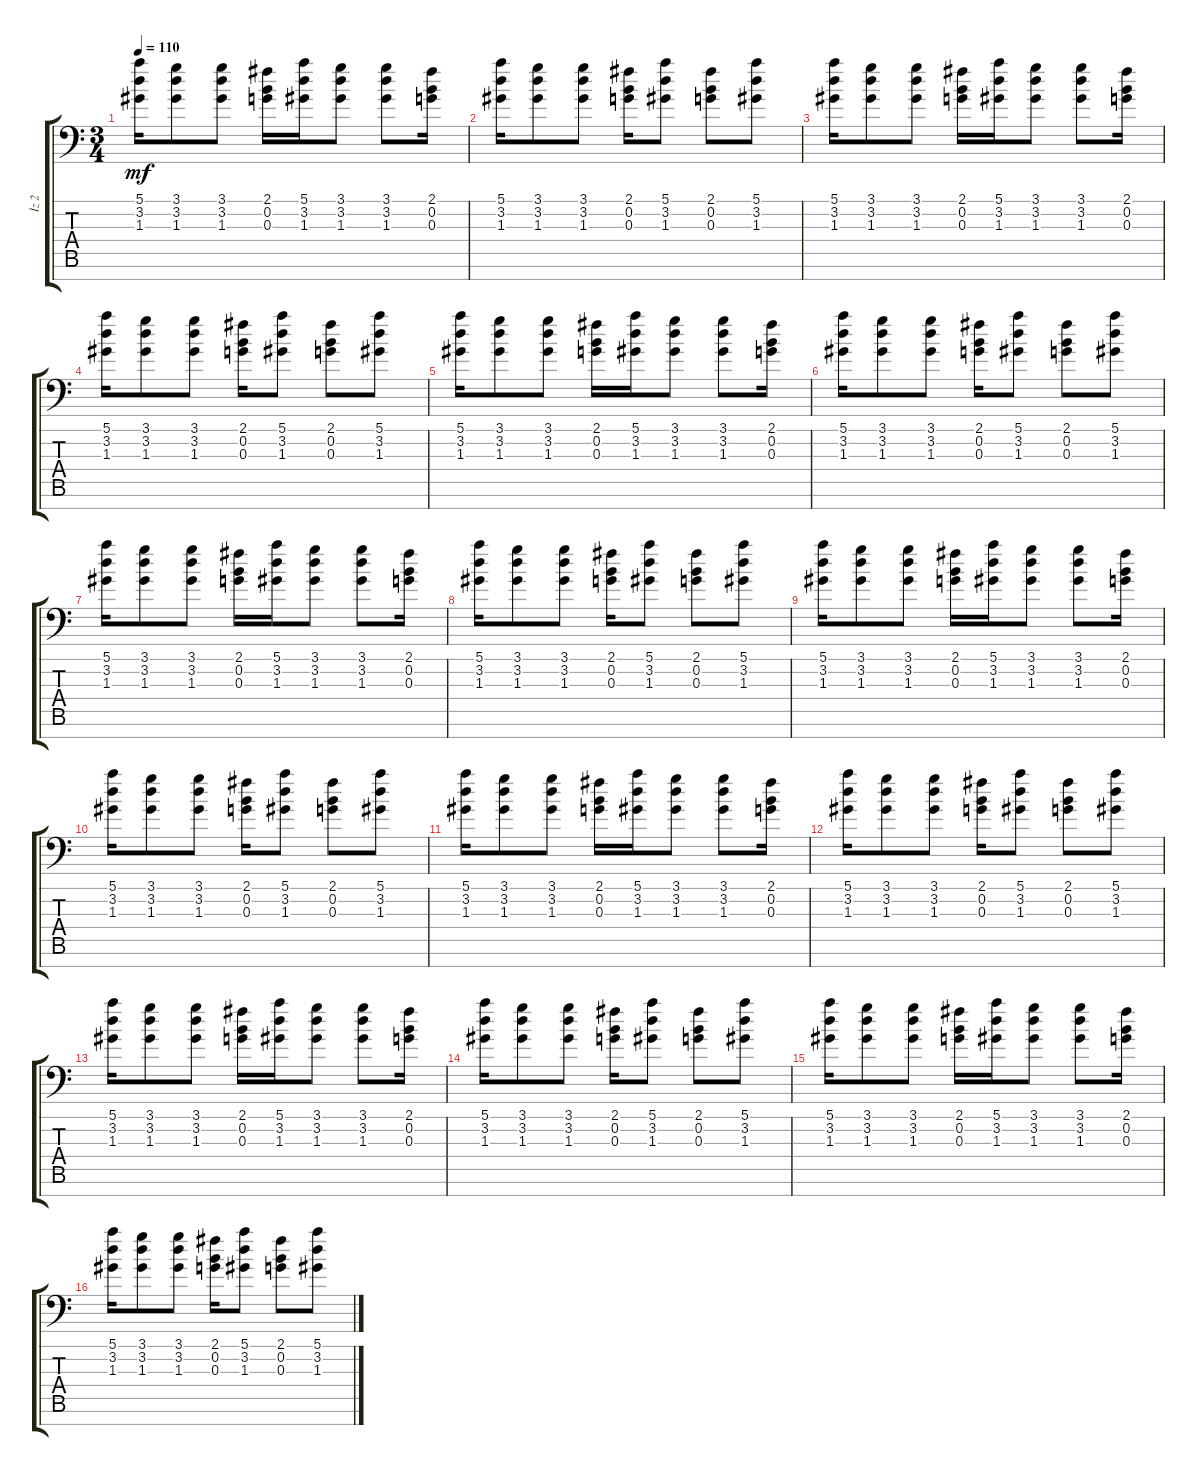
\track ("İz 2" "İz 2") {instrument overdrivenguitar}
\staff {score tabs}
\tuning (E4 B3 G3 D3 A2 E2 A1) {hide}
\ts (3 4)
\tempo 110
\clef f4
\ks c
(5.1 3.2 1.3).16{dy mf} (3.1 3.2 1.3).8 (3.1 3.2 1.3).8 (2.1 0.2 0.3).16 (5.1 3.2 1.3).16 (3.1 3.2 1.3).8 (3.1 3.2 1.3).8 (2.1 0.2 0.3).16 |
(5.1 3.2 1.3).16 (3.1 3.2 1.3).8 (3.1 3.2 1.3).8 (2.1 0.2 0.3).16 (5.1 3.2 1.3).8 (2.1 0.2 0.3).8 (5.1 3.2 1.3).8 |
(5.1 3.2 1.3).16 (3.1 3.2 1.3).8 (3.1 3.2 1.3).8 (2.1 0.2 0.3).16 (5.1 3.2 1.3).16 (3.1 3.2 1.3).8 (3.1 3.2 1.3).8 (2.1 0.2 0.3).16 |
(5.1 3.2 1.3).16 (3.1 3.2 1.3).8 (3.1 3.2 1.3).8 (2.1 0.2 0.3).16 (5.1 3.2 1.3).8 (2.1 0.2 0.3).8 (5.1 3.2 1.3).8 |
(5.1 3.2 1.3).16 (3.1 3.2 1.3).8 (3.1 3.2 1.3).8 (2.1 0.2 0.3).16 (5.1 3.2 1.3).16 (3.1 3.2 1.3).8 (3.1 3.2 1.3).8 (2.1 0.2 0.3).16 |
(5.1 3.2 1.3).16 (3.1 3.2 1.3).8 (3.1 3.2 1.3).8 (2.1 0.2 0.3).16 (5.1 3.2 1.3).8 (2.1 0.2 0.3).8 (5.1 3.2 1.3).8 |
(5.1 3.2 1.3).16 (3.1 3.2 1.3).8 (3.1 3.2 1.3).8 (2.1 0.2 0.3).16 (5.1 3.2 1.3).16 (3.1 3.2 1.3).8 (3.1 3.2 1.3).8 (2.1 0.2 0.3).16 |
(5.1 3.2 1.3).16 (3.1 3.2 1.3).8 (3.1 3.2 1.3).8 (2.1 0.2 0.3).16 (5.1 3.2 1.3).8 (2.1 0.2 0.3).8 (5.1 3.2 1.3).8 |
(5.1 3.2 1.3).16 (3.1 3.2 1.3).8 (3.1 3.2 1.3).8 (2.1 0.2 0.3).16 (5.1 3.2 1.3).16 (3.1 3.2 1.3).8 (3.1 3.2 1.3).8 (2.1 0.2 0.3).16 |
(5.1 3.2 1.3).16 (3.1 3.2 1.3).8 (3.1 3.2 1.3).8 (2.1 0.2 0.3).16 (5.1 3.2 1.3).8 (2.1 0.2 0.3).8 (5.1 3.2 1.3).8 |
(5.1 3.2 1.3).16 (3.1 3.2 1.3).8 (3.1 3.2 1.3).8 (2.1 0.2 0.3).16 (5.1 3.2 1.3).16 (3.1 3.2 1.3).8 (3.1 3.2 1.3).8 (2.1 0.2 0.3).16 |
(5.1 3.2 1.3).16 (3.1 3.2 1.3).8 (3.1 3.2 1.3).8 (2.1 0.2 0.3).16 (5.1 3.2 1.3).8 (2.1 0.2 0.3).8 (5.1 3.2 1.3).8 |
(5.1 3.2 1.3).16 (3.1 3.2 1.3).8 (3.1 3.2 1.3).8 (2.1 0.2 0.3).16 (5.1 3.2 1.3).16 (3.1 3.2 1.3).8 (3.1 3.2 1.3).8 (2.1 0.2 0.3).16 |
(5.1 3.2 1.3).16 (3.1 3.2 1.3).8 (3.1 3.2 1.3).8 (2.1 0.2 0.3).16 (5.1 3.2 1.3).8 (2.1 0.2 0.3).8 (5.1 3.2 1.3).8 |
(5.1 3.2 1.3).16 (3.1 3.2 1.3).8 (3.1 3.2 1.3).8 (2.1 0.2 0.3).16 (5.1 3.2 1.3).16 (3.1 3.2 1.3).8 (3.1 3.2 1.3).8 (2.1 0.2 0.3).16 |
(5.1 3.2 1.3).16 (3.1 3.2 1.3).8 (3.1 3.2 1.3).8 (2.1 0.2 0.3).16 (5.1 3.2 1.3).8 (2.1 0.2 0.3).8 (5.1 3.2 1.3).8
